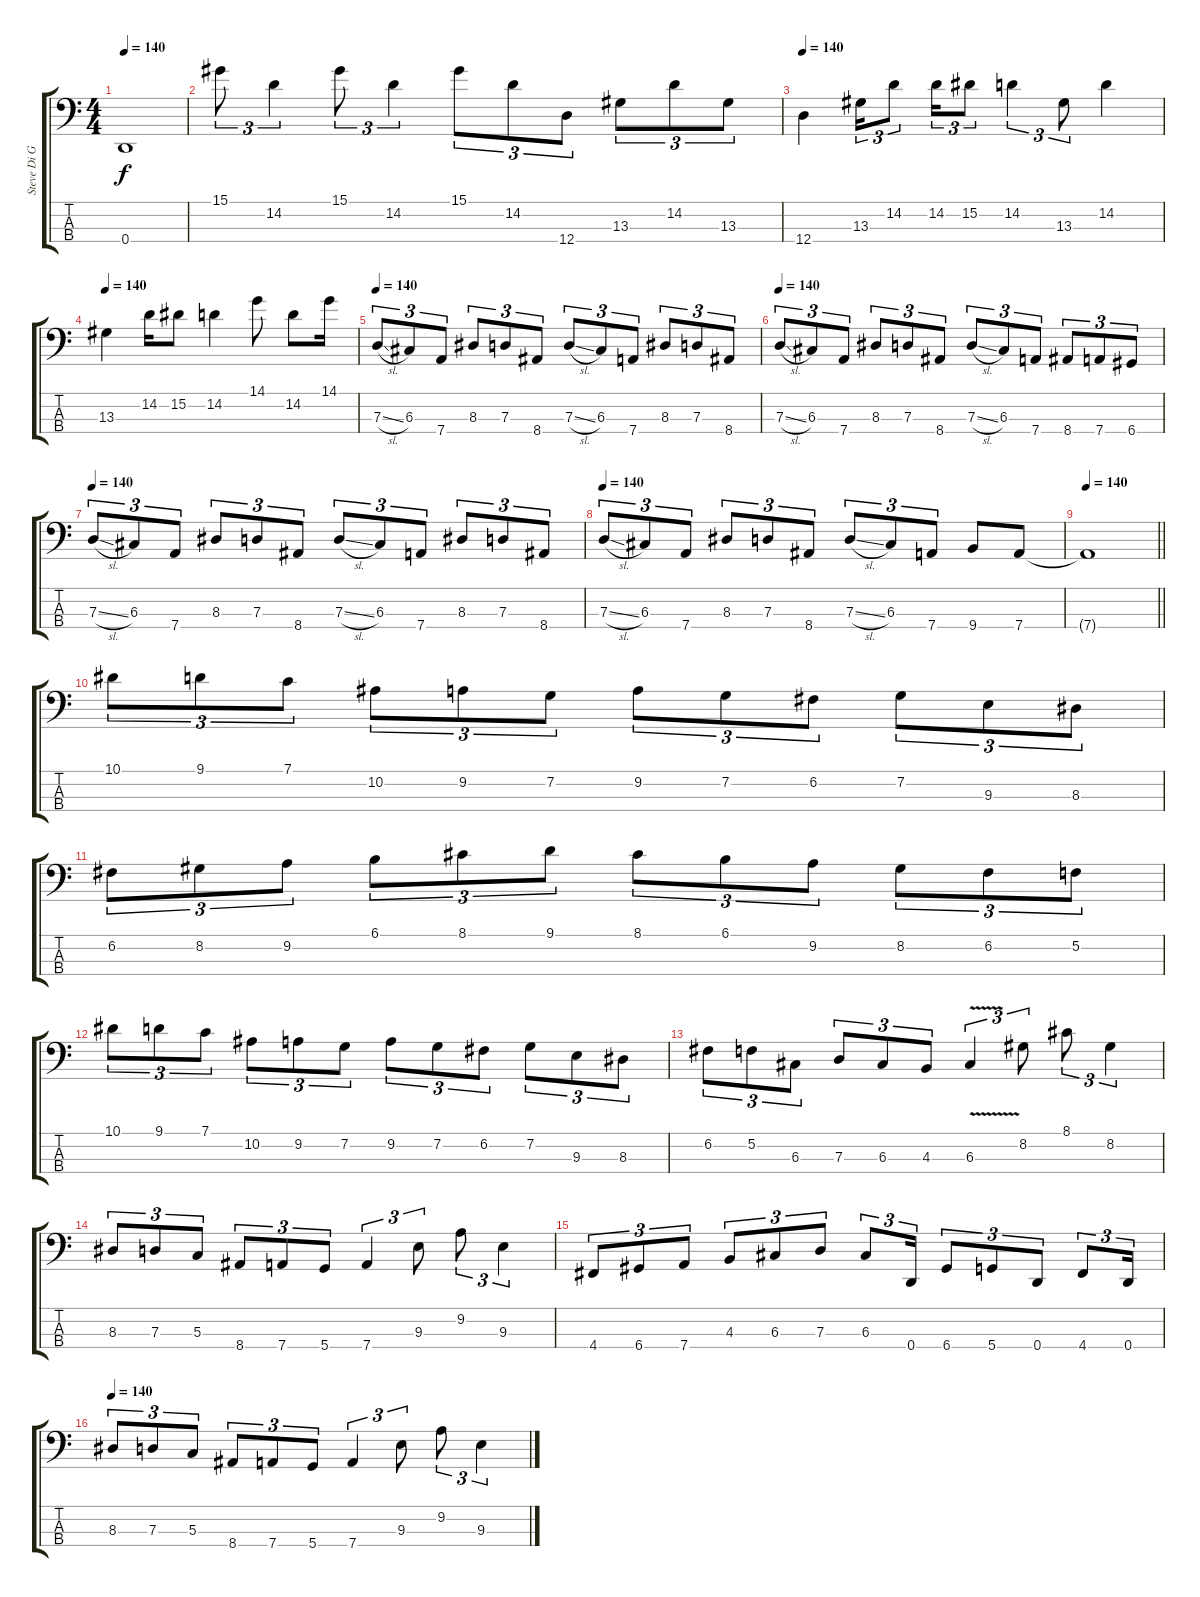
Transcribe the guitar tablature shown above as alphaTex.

\track ("Steve Di Gorgio" "Steve Di G") {instrument fretlessbass}
\staff {score tabs}
\tuning (F2 C2 G1 D1) {hide}
\ts (4 4)
\tempo 140
\clef f4
\ks c
0.4.1{dy f} |
15.1.8{tu (3 2)} 14.2.4{tu (3 2)} 15.1.8{tu (3 2)} 14.2.4{tu (3 2)} 15.1.8{tu (3 2)} 14.2.8{tu (3 2)} 12.4.8{tu (3 2)} 13.3.8{tu (3 2)} 14.2.8{tu (3 2)} 13.3.8{tu (3 2)} |
\tempo 140
12.4.4 13.3.16{tu (3 2)} 14.2.8{tu (3 2)} 14.2.16{tu (3 2)} 15.2.8{tu (3 2)} 14.2.4{tu (3 2)} 13.3.8{tu (3 2)} 14.2.4 |
\tempo 140
13.3.4 14.2.16 15.2.8 14.2.4 14.1.8 14.2.8 14.1.16 |
\tempo 140
7.3{sl}.8{tu (3 2)} 6.3.8{tu (3 2)} 7.4.8{tu (3 2)} 8.3.8{tu (3 2)} 7.3.8{tu (3 2)} 8.4.8{tu (3 2)} 7.3{sl}.8{tu (3 2)} 6.3.8{tu (3 2)} 7.4.8{tu (3 2)} 8.3.8{tu (3 2)} 7.3.8{tu (3 2)} 8.4.8{tu (3 2)} |
\tempo 140
7.3{sl}.8{tu (3 2)} 6.3.8{tu (3 2)} 7.4.8{tu (3 2)} 8.3.8{tu (3 2)} 7.3.8{tu (3 2)} 8.4.8{tu (3 2)} 7.3{sl}.8{tu (3 2)} 6.3.8{tu (3 2)} 7.4.8{tu (3 2)} 8.4.8{tu (3 2)} 7.4.8{tu (3 2)} 6.4.8{tu (3 2)} |
\tempo 140
7.3{sl}.8{tu (3 2)} 6.3.8{tu (3 2)} 7.4.8{tu (3 2)} 8.3.8{tu (3 2)} 7.3.8{tu (3 2)} 8.4.8{tu (3 2)} 7.3{sl}.8{tu (3 2)} 6.3.8{tu (3 2)} 7.4.8{tu (3 2)} 8.3.8{tu (3 2)} 7.3.8{tu (3 2)} 8.4.8{tu (3 2)} |
\tempo 140
7.3{sl}.8{tu (3 2)} 6.3.8{tu (3 2)} 7.4.8{tu (3 2)} 8.3.8{tu (3 2)} 7.3.8{tu (3 2)} 8.4.8{tu (3 2)} 7.3{sl}.8{tu (3 2)} 6.3.8{tu (3 2)} 7.4.8{tu (3 2)} 9.4.8 7.4.8 |
\tempo 140
\barLineRight lightlight
7.4{t}.1 |
10.1.8{tu (3 2)} 9.1.8{tu (3 2)} 7.1.8{tu (3 2)} 10.2.8{tu (3 2)} 9.2.8{tu (3 2)} 7.2.8{tu (3 2)} 9.2.8{tu (3 2)} 7.2.8{tu (3 2)} 6.2.8{tu (3 2)} 7.2.8{tu (3 2)} 9.3.8{tu (3 2)} 8.3.8{tu (3 2)} |
6.2.8{tu (3 2)} 8.2.8{tu (3 2)} 9.2.8{tu (3 2)} 6.1.8{tu (3 2)} 8.1.8{tu (3 2)} 9.1.8{tu (3 2)} 8.1.8{tu (3 2)} 6.1.8{tu (3 2)} 9.2.8{tu (3 2)} 8.2.8{tu (3 2)} 6.2.8{tu (3 2)} 5.2.8{tu (3 2)} |
10.1.8{tu (3 2)} 9.1.8{tu (3 2)} 7.1.8{tu (3 2)} 10.2.8{tu (3 2)} 9.2.8{tu (3 2)} 7.2.8{tu (3 2)} 9.2.8{tu (3 2)} 7.2.8{tu (3 2)} 6.2.8{tu (3 2)} 7.2.8{tu (3 2)} 9.3.8{tu (3 2)} 8.3.8{tu (3 2)} |
6.2.8{tu (3 2)} 5.2.8{tu (3 2)} 6.3.8{tu (3 2)} 7.3.8{tu (3 2)} 6.3.8{tu (3 2)} 4.3.8{tu (3 2)} 6.3{v}.4{tu (3 2)} 8.2.8{tu (3 2)} 8.1.8{tu (3 2)} 8.2.4{tu (3 2)} |
8.3.8{tu (3 2)} 7.3.8{tu (3 2)} 5.3.8{tu (3 2)} 8.4.8{tu (3 2)} 7.4.8{tu (3 2)} 5.4.8{tu (3 2)} 7.4.4{tu (3 2)} 9.3.8{tu (3 2)} 9.2.8{tu (3 2)} 9.3.4{tu (3 2)} |
4.4.8{tu (3 2)} 6.4.8{tu (3 2)} 7.4.8{tu (3 2)} 4.3.8{tu (3 2)} 6.3.8{tu (3 2)} 7.3.8{tu (3 2)} 6.3.8{tu (3 2)} 0.4.16{tu (3 2)} 6.4.8{tu (3 2)} 5.4.8{tu (3 2)} 0.4.8{tu (3 2)} 4.4.8{tu (3 2)} 0.4.16{tu (3 2)} |
\tempo 140
8.3.8{tu (3 2)} 7.3.8{tu (3 2)} 5.3.8{tu (3 2)} 8.4.8{tu (3 2)} 7.4.8{tu (3 2)} 5.4.8{tu (3 2)} 7.4.4{tu (3 2)} 9.3.8{tu (3 2)} 9.2.8{tu (3 2)} 9.3.4{tu (3 2)}
